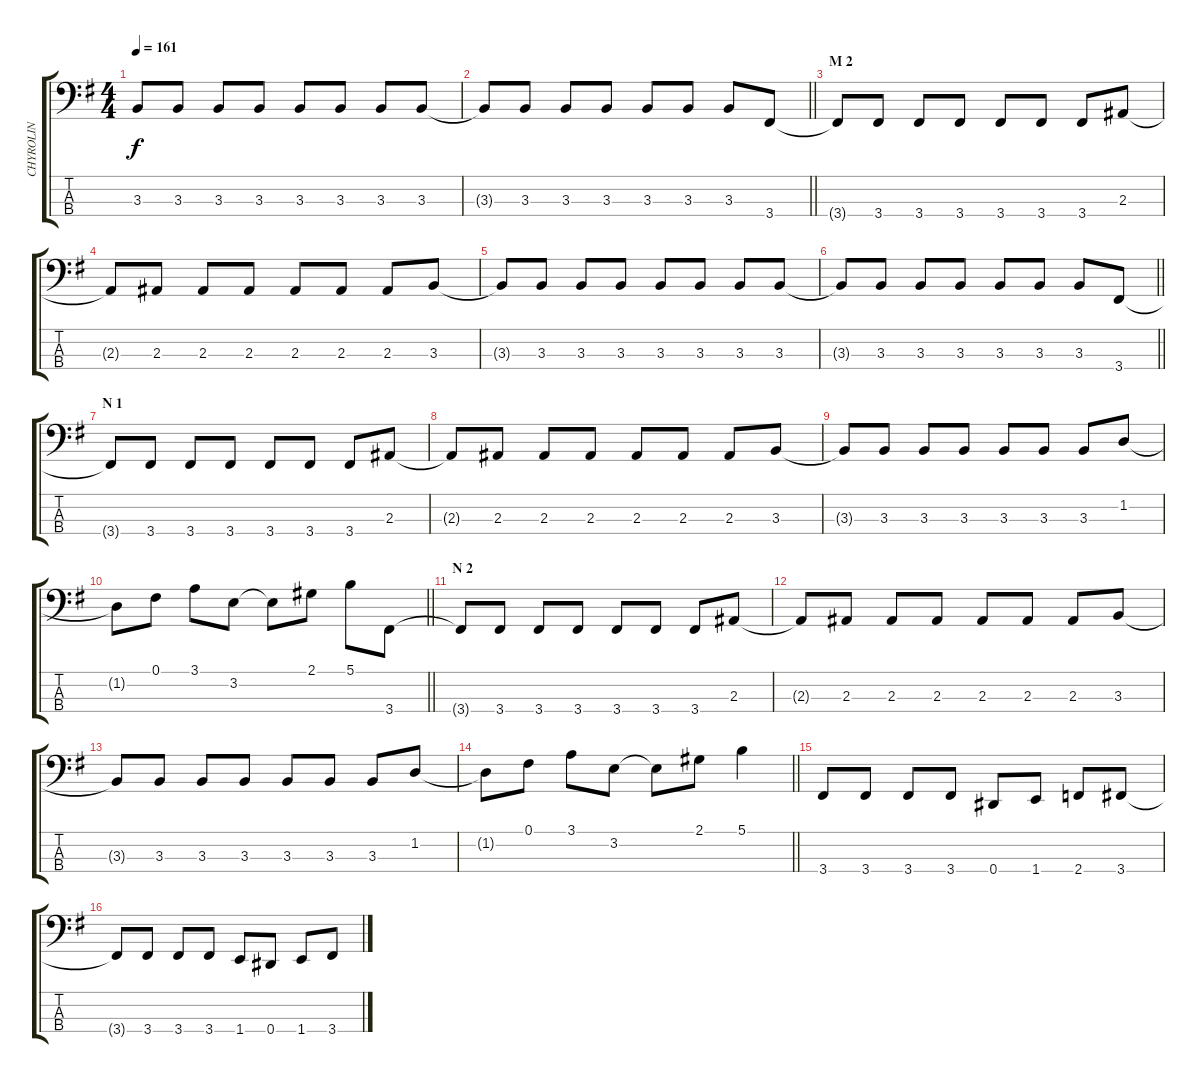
\track ("CHYROLIN" "CHYROLIN") {instrument electricbasspick}
\staff {score tabs}
\tuning (Gb2 Db2 Ab1 Eb1) {hide}
\ts (4 4)
\tempo 161
\clef f4
\ks g
3.3{t}.8{dy f} 3.3.8 3.3.8 3.3.8 3.3.8 3.3.8 3.3.8 3.3.8 |
\barLineRight lightlight
3.3{t}.8 3.3.8 3.3.8 3.3.8 3.3.8 3.3.8 3.3.8 3.4.8 |
\section ("" "M 2")
3.4{t}.8 3.4.8 3.4.8 3.4.8 3.4.8 3.4.8 3.4.8 2.3.8 |
2.3{t}.8 2.3.8 2.3.8 2.3.8 2.3.8 2.3.8 2.3.8 3.3.8 |
3.3{t}.8 3.3.8 3.3.8 3.3.8 3.3.8 3.3.8 3.3.8 3.3.8 |
\barLineRight lightlight
3.3{t}.8 3.3.8 3.3.8 3.3.8 3.3.8 3.3.8 3.3.8 3.4.8 |
\section ("" "N 1")
3.4{t}.8 3.4.8 3.4.8 3.4.8 3.4.8 3.4.8 3.4.8 2.3.8 |
2.3{t}.8 2.3.8 2.3.8 2.3.8 2.3.8 2.3.8 2.3.8 3.3.8 |
3.3{t}.8 3.3.8 3.3.8 3.3.8 3.3.8 3.3.8 3.3.8 1.2.8 |
\barLineRight lightlight
1.2{t}.8 0.1.8 3.1.8 3.2.8 3.2{t}.8 2.1.8 5.1.8 3.4.8 |
\section ("" "N 2")
3.4{t}.8 3.4.8 3.4.8 3.4.8 3.4.8 3.4.8 3.4.8 2.3.8 |
2.3{t}.8 2.3.8 2.3.8 2.3.8 2.3.8 2.3.8 2.3.8 3.3.8 |
3.3{t}.8 3.3.8 3.3.8 3.3.8 3.3.8 3.3.8 3.3.8 1.2.8 |
\barLineRight lightlight
1.2{t}.8 0.1.8 3.1.8 3.2.8 3.2{t}.8 2.1.8 5.1.4 |
3.4.8 3.4.8 3.4.8 3.4.8 0.4.8 1.4.8 2.4.8 3.4.8 |
3.4{t}.8 3.4.8 3.4.8 3.4.8 1.4.8 0.4.8 1.4.8 3.4.8
